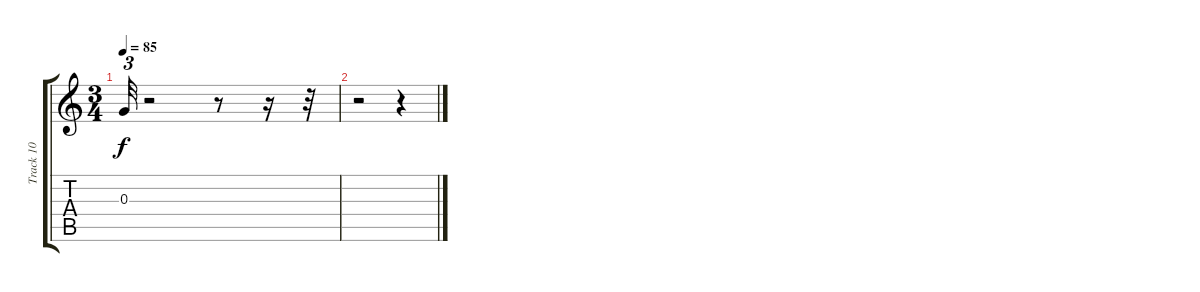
\track ("Track 10" "Track 10") {instrument acousticguitarsteel}
\staff {score tabs}
\tuning (E4 B3 G3 D3 A2 E2) {hide}
\ts (3 4)
\tempo 85
\clef g2
\ks c
0.3{t}.32{tu (3 2) dy f} r.2 r.8 r.16 r.32 |
r.2 r.4
